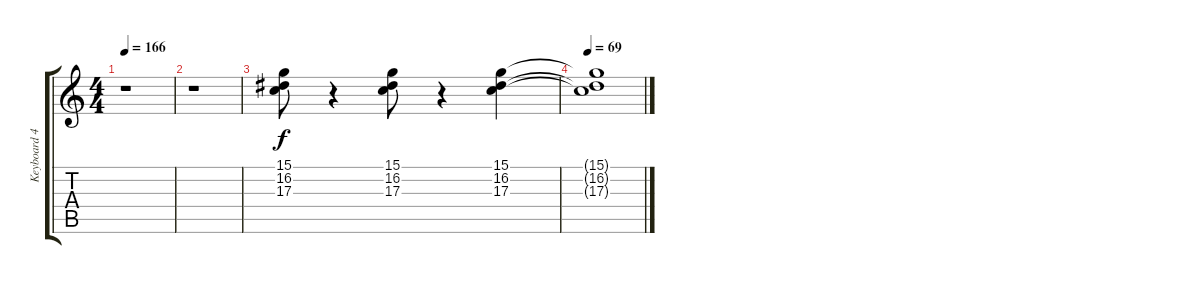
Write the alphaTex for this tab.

\track ("Keyboard 4" "Keyboard 4") {instrument acousticgrandpiano}
\staff {score tabs}
\tuning (E4 B3 G3 D3 A2 E2) {hide}
\ts (4 4)
\tempo 166
\clef g2
\ks c
r.1{dy f} |
r.1 |
(15.1 16.2 17.3).8 r.4 (15.1 16.2 17.3).8 r.4 (15.1 16.2 17.3).4 |
\tempo 69
(15.1{t} 16.2{t} 17.3{t}).1
